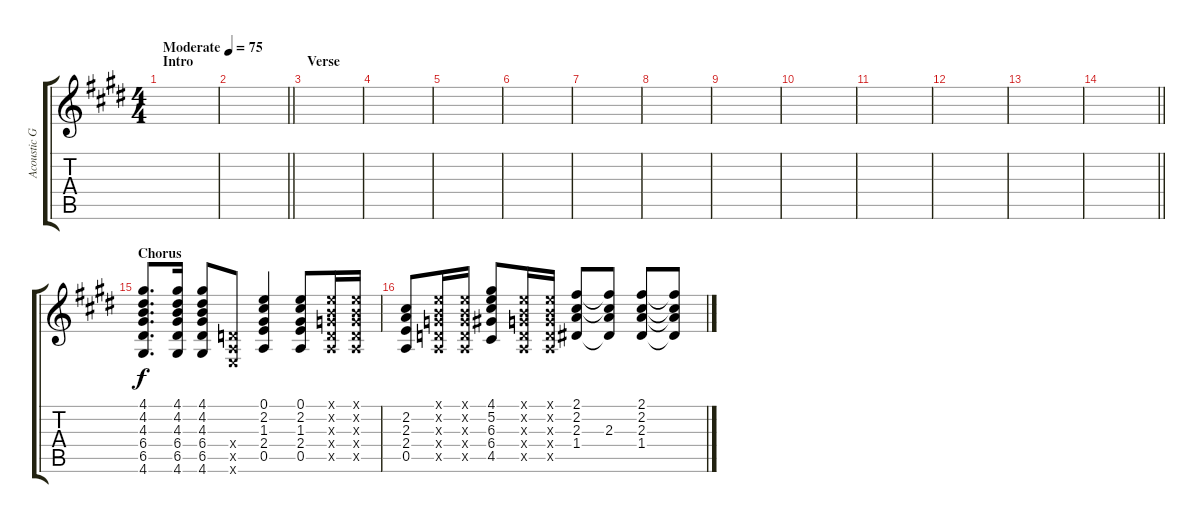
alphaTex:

\track ("Acoustic Guitar" "Acoustic G") {instrument acousticguitarsteel}
\staff {score tabs}
\tuning (E4 B3 G3 D3 A2 E2) {hide}
\ts (4 4)
\section ("" "Intro")
\tempo (75 "Moderate")
\clef g2
\ks e
|
\barLineRight lightlight
|
\section ("" "Verse")
|
|
|
|
|
|
|
|
|
|
|
\barLineRight lightlight
|
\section ("" "Chorus")
(4.1 4.2 4.3 6.4 6.5 4.6).8{d} (4.1 4.2 4.3 6.4 6.5 4.6).16 (4.1 4.2 4.3 6.4 6.5 4.6).8 (0.4{x} 0.5{x} 0.6{x}).8 (0.1 2.2 1.3 2.4 0.5).4 (0.1 2.2 1.3 2.4 0.5).8 (0.1{x} 0.2{x} 0.3{x} 0.4{x} 0.5{x}).16 (0.1{x} 0.2{x} 0.3{x} 0.4{x} 0.5{x}).16 |
(2.2 2.3 2.4 0.5).8 (0.1{x} 0.2{x} 0.3{x} 0.4{x} 0.5{x}).16 (0.1{x} 0.2{x} 0.3{x} 0.4{x} 0.5{x}).16 (4.1 5.2 6.3 6.4 4.5).8 (0.1{x} 0.2{x} 0.3{x} 0.4{x} 0.5{x}).16 (0.1{x} 0.2{x} 0.3{x} 0.4{x} 0.5{x}).16 (2.1 2.2 2.3 1.4).8 (2.1{t} 2.2{t} 2.3 1.4{t}).8 (2.1 2.2 2.3 1.4).8 (2.1{t} 2.2{t} 2.3{t} 1.4{t}).8
